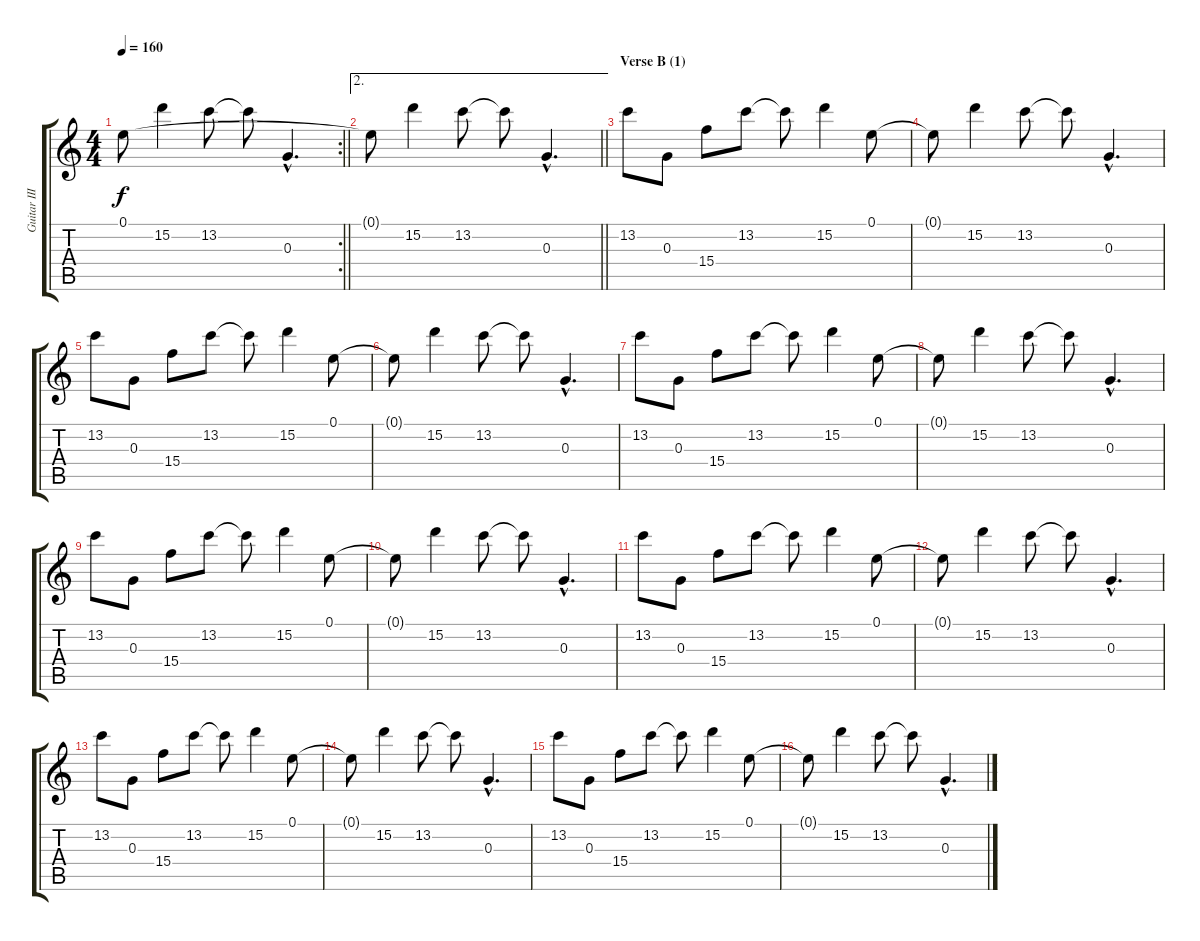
\track ("Guitar III (Jun)" "Guitar III") {instrument electricguitarjazz}
\staff {score tabs}
\tuning (E4 B3 G3 D3 A2 E2) {hide}
\rc 2
\ts (4 4)
\tempo 160
\clef g2
\barLineRight lightlight
\ks c
0.1{t}.8{dy f} 15.2.4 13.2.8 13.2{t}.8 0.3{hac}.4{d} |
\ae 2
\barLineRight lightlight
0.1{t}.8 15.2.4 13.2.8 13.2{t}.8 0.3{hac}.4{d} |
\section ("" "Verse B (1)")
13.2.8 0.3.8 15.4.8 13.2.8 13.2{t}.8 15.2.4 0.1.8 |
0.1{t}.8 15.2.4 13.2.8 13.2{t}.8 0.3{hac}.4{d} |
13.2.8 0.3.8 15.4.8 13.2.8 13.2{t}.8 15.2.4 0.1.8 |
0.1{t}.8 15.2.4 13.2.8 13.2{t}.8 0.3{hac}.4{d} |
13.2.8 0.3.8 15.4.8 13.2.8 13.2{t}.8 15.2.4 0.1.8 |
0.1{t}.8 15.2.4 13.2.8 13.2{t}.8 0.3{hac}.4{d} |
13.2.8 0.3.8 15.4.8 13.2.8 13.2{t}.8 15.2.4 0.1.8 |
0.1{t}.8 15.2.4 13.2.8 13.2{t}.8 0.3{hac}.4{d} |
13.2.8 0.3.8 15.4.8 13.2.8 13.2{t}.8 15.2.4 0.1.8 |
0.1{t}.8 15.2.4 13.2.8 13.2{t}.8 0.3{hac}.4{d} |
13.2.8 0.3.8 15.4.8 13.2.8 13.2{t}.8 15.2.4 0.1.8 |
0.1{t}.8 15.2.4 13.2.8 13.2{t}.8 0.3{hac}.4{d} |
13.2.8 0.3.8 15.4.8 13.2.8 13.2{t}.8 15.2.4 0.1.8 |
0.1{t}.8 15.2.4 13.2.8 13.2{t}.8 0.3{hac}.4{d}
